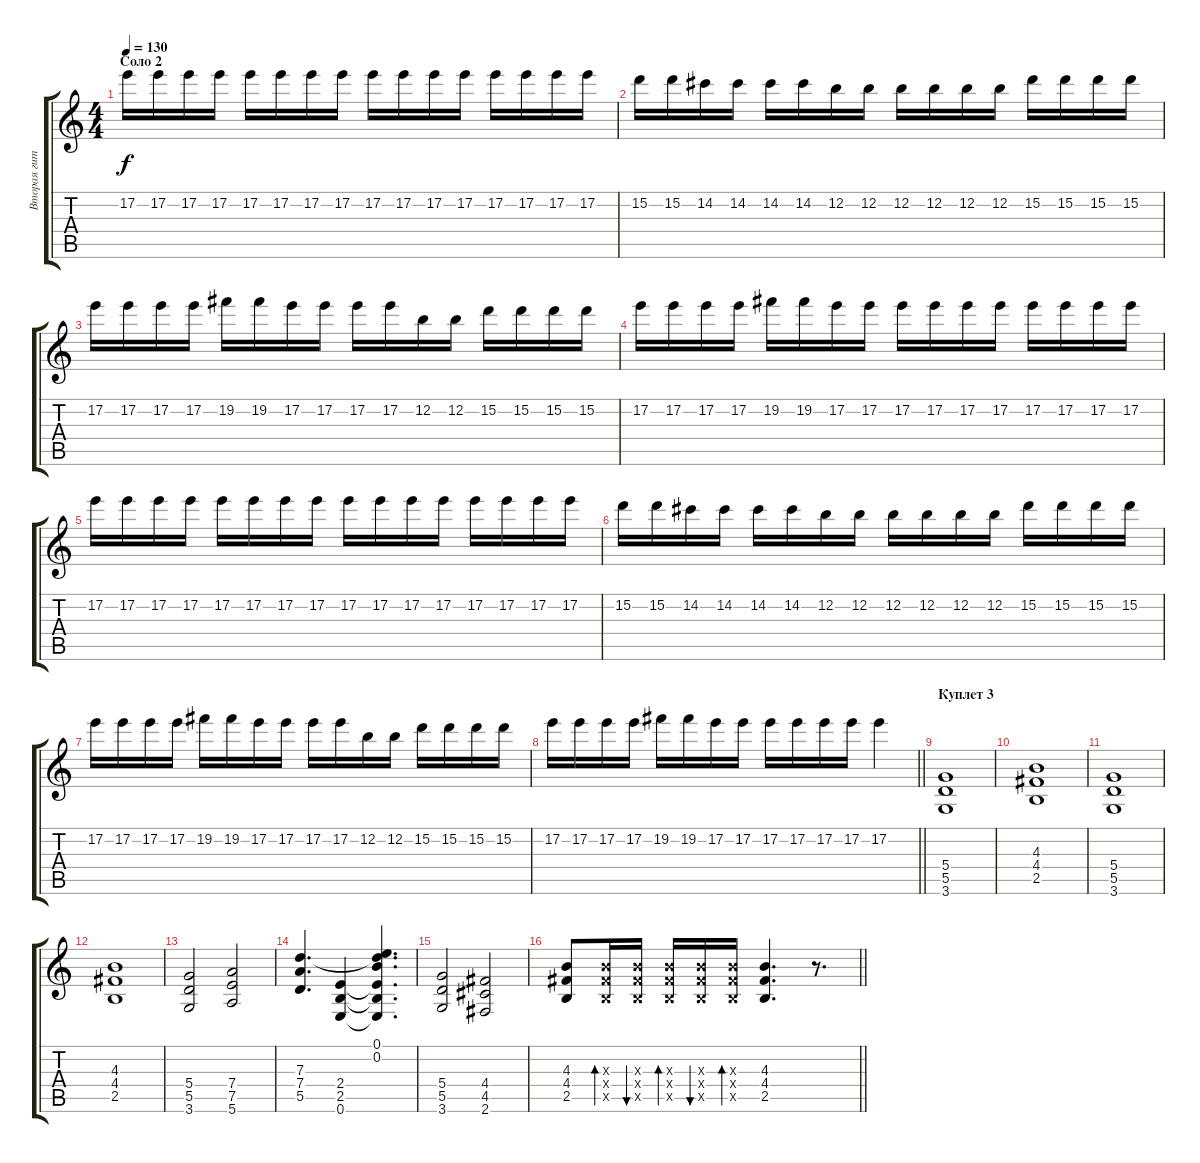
\track ("Вторая гитара" "Вторая гит") {instrument distortionguitar}
\staff {score tabs}
\tuning (E4 B3 G3 D3 A2 E2) {hide}
\ts (4 4)
\section ("" "Соло 2")
\tempo 130
\clef g2
\ks c
17.2.16{dy f} 17.2.16 17.2.16 17.2.16 17.2.16 17.2.16 17.2.16 17.2.16 17.2.16 17.2.16 17.2.16 17.2.16 17.2.16 17.2.16 17.2.16 17.2.16 |
15.2.16 15.2.16 14.2.16 14.2.16 14.2.16 14.2.16 12.2.16 12.2.16 12.2.16 12.2.16 12.2.16 12.2.16 15.2.16 15.2.16 15.2.16 15.2.16 |
17.2.16 17.2.16 17.2.16 17.2.16 19.2.16 19.2.16 17.2.16 17.2.16 17.2.16 17.2.16 12.2.16 12.2.16 15.2.16 15.2.16 15.2.16 15.2.16 |
17.2.16 17.2.16 17.2.16 17.2.16 19.2.16 19.2.16 17.2.16 17.2.16 17.2.16 17.2.16 17.2.16 17.2.16 17.2.16 17.2.16 17.2.16 17.2.16 |
17.2.16 17.2.16 17.2.16 17.2.16 17.2.16 17.2.16 17.2.16 17.2.16 17.2.16 17.2.16 17.2.16 17.2.16 17.2.16 17.2.16 17.2.16 17.2.16 |
15.2.16 15.2.16 14.2.16 14.2.16 14.2.16 14.2.16 12.2.16 12.2.16 12.2.16 12.2.16 12.2.16 12.2.16 15.2.16 15.2.16 15.2.16 15.2.16 |
17.2.16 17.2.16 17.2.16 17.2.16 19.2.16 19.2.16 17.2.16 17.2.16 17.2.16 17.2.16 12.2.16 12.2.16 15.2.16 15.2.16 15.2.16 15.2.16 |
\barLineRight lightlight
17.2.16 17.2.16 17.2.16 17.2.16 19.2.16 19.2.16 17.2.16 17.2.16 17.2.16 17.2.16 17.2.16 17.2.16 17.2.4 |
\section ("" "Куплет 3")
(5.4 5.5 3.6).1 |
(4.3 4.4 2.5).1 |
(5.4 5.5 3.6).1 |
(4.3 4.4 2.5).1 |
(5.4 5.5 3.6).2 (7.4 7.5 5.6).2 |
(7.3 7.4 5.5).4{d} (2.4 2.5 0.6).4 (0.1 0.2 7.3{t} 2.4{t} 2.5{t} 0.6{t}).4{d} |
(5.4 5.5 3.6).2 (4.4 4.5 2.6).2 |
\barLineRight lightlight
(4.3 4.4 2.5).8 (4.3{x} 4.4{x} 2.5{x}).16{bd 60} (4.3{x} 4.4{x} 2.5{x}).16{bu 60} (4.3{x} 4.4{x} 2.5{x}).16{bd 60} (4.3{x} 4.4{x} 2.5{x}).16{bu 60} (4.3{x} 4.4{x} 2.5{x}).16{bd 60} (4.3 4.4 2.5).4{d} r.8{d}
